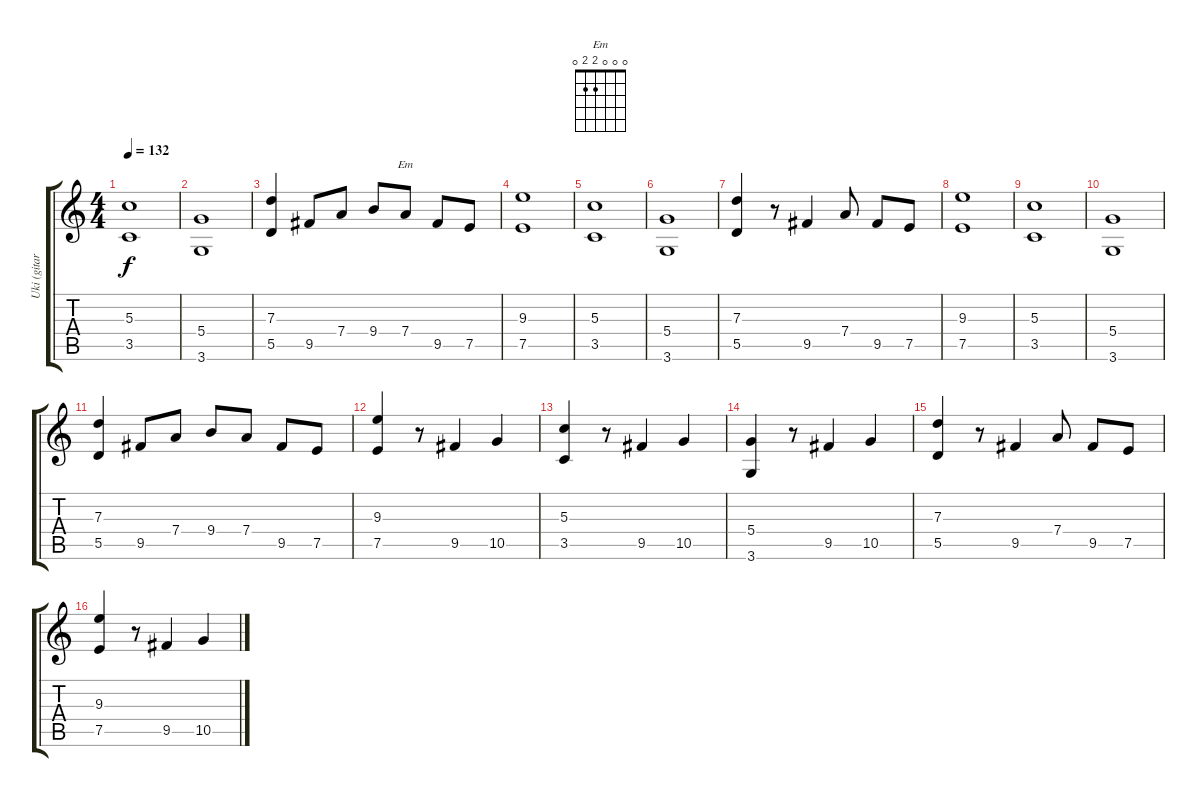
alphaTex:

\track ("Uki (gitar)" "Uki (gitar") {instrument overdrivenguitar}
\staff {score tabs}
\tuning (E4 B3 G3 D3 A2 E2) {hide}
\chord ("Em" 0 0 0 2 2 0)
\ts (4 4)
\tempo 132
\clef g2
\ks c
(5.3 3.5).1{dy f} |
(5.4 3.6).1 |
(7.3 5.5).4 9.5.8 7.4.8 9.4.8 7.4.8{ch "Em"} 9.5.8 7.5.8 |
(9.3 7.5).1 |
(5.3 3.5).1 |
(5.4 3.6).1 |
(7.3 5.5).4 r.8 9.5.4 7.4.8 9.5.8 7.5.8 |
(9.3 7.5).1 |
(5.3 3.5).1 |
(5.4 3.6).1 |
(7.3 5.5).4 9.5.8 7.4.8 9.4.8 7.4.8 9.5.8 7.5.8 |
(9.3 7.5).4 r.8 9.5.4 10.5.4 |
(5.3 3.5).4 r.8 9.5.4 10.5.4 |
(5.4 3.6).4 r.8 9.5.4 10.5.4 |
(7.3 5.5).4 r.8 9.5.4 7.4.8 9.5.8 7.5.8 |
(9.3 7.5).4 r.8 9.5.4 10.5.4
